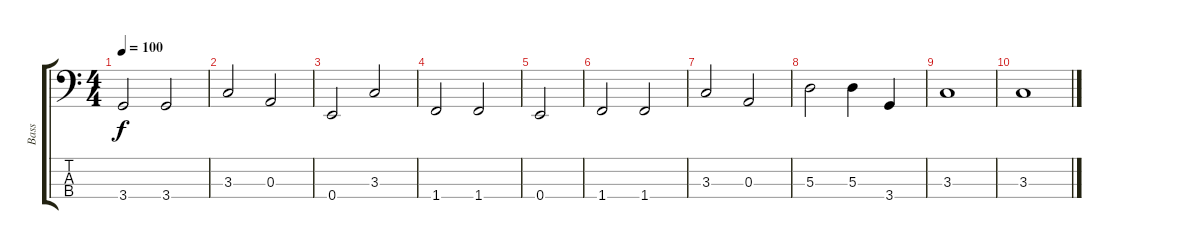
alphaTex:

\track ("Bass" "Bass") {instrument electricbassfinger}
\staff {score tabs}
\tuning (G2 D2 A1 E1) {hide}
\ts (4 4)
\tempo 100
\clef f4
\ks c
3.4.2{dy f} 3.4.2 |
3.3.2 0.3.2 |
0.4.2 3.3.2 |
1.4.2 1.4.2 |
0.4.2 |
1.4.2 1.4.2 |
3.3.2 0.3.2 |
5.3.2 5.3.4 3.4.4 |
3.3.1 |
3.3.1
